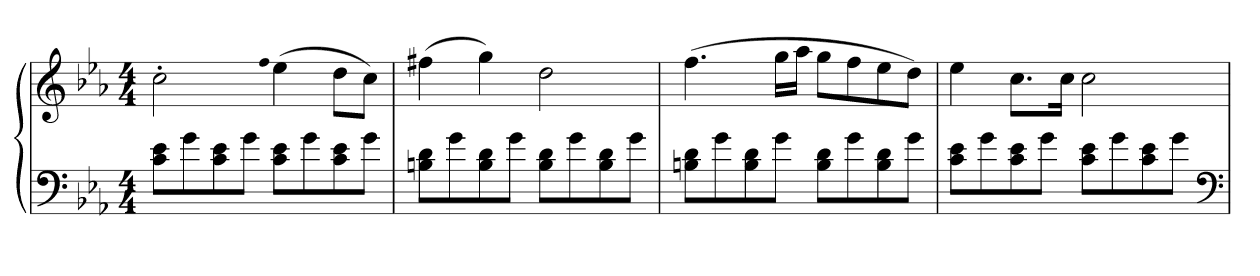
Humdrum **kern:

**kern	**kern
*part1	*part1
*staff2	*staff1
*clefF4	*clefG2
*k[b-e-a-]	*k[b-e-a-]
*c:	*c:
*M4/4	*M4/4
=	=
8c 8e-L	2cc'
8g	.
8c 8e-	.
8gJ	.
.	qff
8c 8e-L	(4ee-
8g	.
8c 8e-	8ddL
8gJ	8ccJ)
=18	=18
8Bn 8dL	(4ff#X
8g	.
8B 8d	4gg)
8gJ	.
8B 8dL	2dd
8g	.
8B 8d	.
8gJ	.
=19	=19
8Bn 8dL	(4.ff
8g	.
8B 8d	.
8gJ	16ggLL
.	16aa-JJ
8B 8dL	8ggL
8g	8ff
8B 8d	8ee-
8gJ	8ddJ)
=20	=20
8c 8e-L	4ee-
8g	.
8c 8e-	8.ccL
8gJ	.
.	16ccJk
8c 8e-L	2cc
8g	.
8c 8e-	.
8gJ	.
*clefF4	*
=	=
*-	*-
